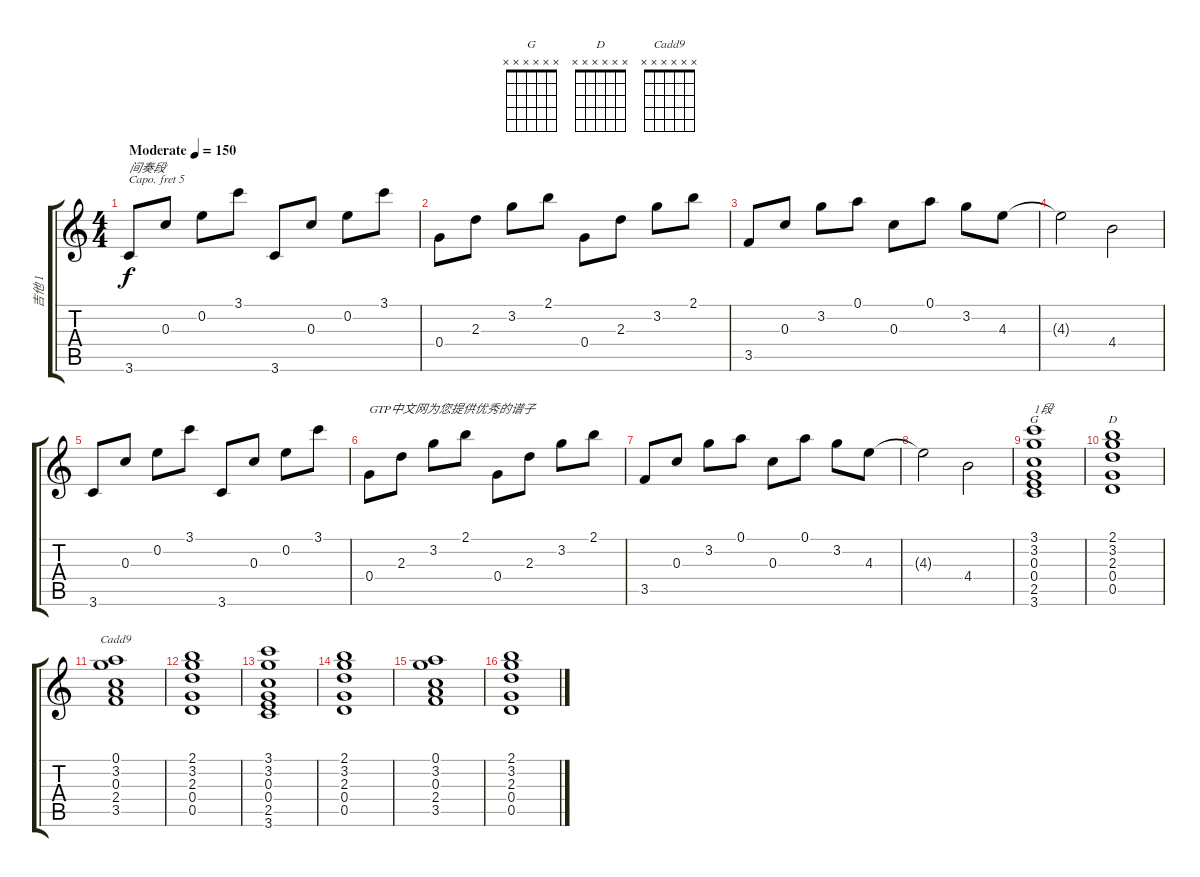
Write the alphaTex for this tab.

\track ("吉他 1" "吉他 1") {instrument acousticguitarnylon}
\staff {score tabs}
\capo 5
\tuning (E4 B3 G3 D3 A2 E2) {hide}
\chord ("G" x x x x x x)
\chord ("D" x x x x x x)
\chord ("Cadd9" x x x x x x)
\ts (4 4)
\tempo (150 "Moderate")
\clef g2
\ks c
3.6.8{txt "间奏段" dy f instrument acousticguitarnylon} 0.3.8 0.2.8 3.1.8 3.6.8 0.3.8 0.2.8 3.1.8 |
0.4.8 2.3.8 3.2.8 2.1.8 0.4.8 2.3.8 3.2.8 2.1.8 |
3.5.8 0.3.8 3.2.8 0.1.8 0.3.8 0.1.8 3.2.8 4.3.8 |
4.3{t}.2 4.4.2 |
3.6.8 0.3.8 0.2.8 3.1.8 3.6.8 0.3.8 0.2.8 3.1.8 |
0.4.8{txt "GTP中文网为您提供优秀的谱子"} 2.3.8 3.2.8 2.1.8 0.4.8 2.3.8 3.2.8 2.1.8 |
3.5.8 0.3.8 3.2.8 0.1.8 0.3.8 0.1.8 3.2.8 4.3.8 |
4.3{t}.2 4.4.2 |
(3.1 3.2 0.3 0.4 2.5 3.6).1{ch "G" txt "1段"} |
(2.1 3.2 2.3 0.4 0.5).1{ch "D"} |
(0.1 3.2 0.3 2.4 3.5).1{ch "Cadd9"} |
(2.1 3.2 2.3 0.4 0.5).1 |
(3.1 3.2 0.3 0.4 2.5 3.6).1 |
(2.1 3.2 2.3 0.4 0.5).1 |
(0.1 3.2 0.3 2.4 3.5).1 |
(2.1 3.2 2.3 0.4 0.5).1
